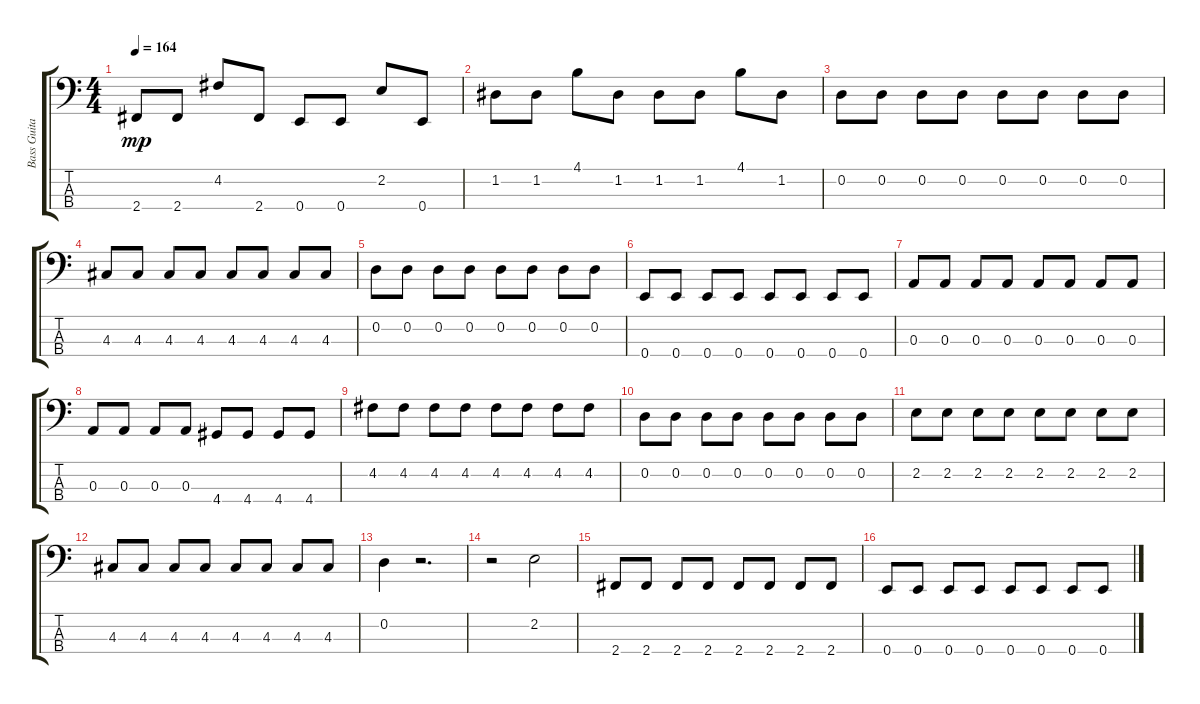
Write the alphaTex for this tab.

\track ("Bass Guitar" "Bass Guita") {instrument electricbasspick}
\staff {score tabs}
\tuning (G2 D2 A1 E1) {hide}
\ts (4 4)
\tempo 164
\clef f4
\ks c
2.4.8{dy mp} 2.4.8 4.2.8 2.4.8 0.4.8 0.4.8 2.2.8 0.4.8 |
1.2.8 1.2.8 4.1.8 1.2.8 1.2.8 1.2.8 4.1.8 1.2.8 |
0.2.8 0.2.8 0.2.8 0.2.8 0.2.8 0.2.8 0.2.8 0.2.8 |
4.3.8 4.3.8 4.3.8 4.3.8 4.3.8 4.3.8 4.3.8 4.3.8 |
0.2.8 0.2.8 0.2.8 0.2.8 0.2.8 0.2.8 0.2.8 0.2.8 |
0.4.8 0.4.8 0.4.8 0.4.8 0.4.8 0.4.8 0.4.8 0.4.8 |
0.3.8 0.3.8 0.3.8 0.3.8 0.3.8 0.3.8 0.3.8 0.3.8 |
0.3.8 0.3.8 0.3.8 0.3.8 4.4.8 4.4.8 4.4.8 4.4.8 |
4.2.8 4.2.8 4.2.8 4.2.8 4.2.8 4.2.8 4.2.8 4.2.8 |
0.2.8 0.2.8 0.2.8 0.2.8 0.2.8 0.2.8 0.2.8 0.2.8 |
2.2.8 2.2.8 2.2.8 2.2.8 2.2.8 2.2.8 2.2.8 2.2.8 |
4.3.8 4.3.8 4.3.8 4.3.8 4.3.8 4.3.8 4.3.8 4.3.8 |
0.2.4 r.2{d} |
r.2 2.2.2 |
2.4.8 2.4.8 2.4.8 2.4.8 2.4.8 2.4.8 2.4.8 2.4.8 |
0.4.8 0.4.8 0.4.8 0.4.8 0.4.8 0.4.8 0.4.8 0.4.8
